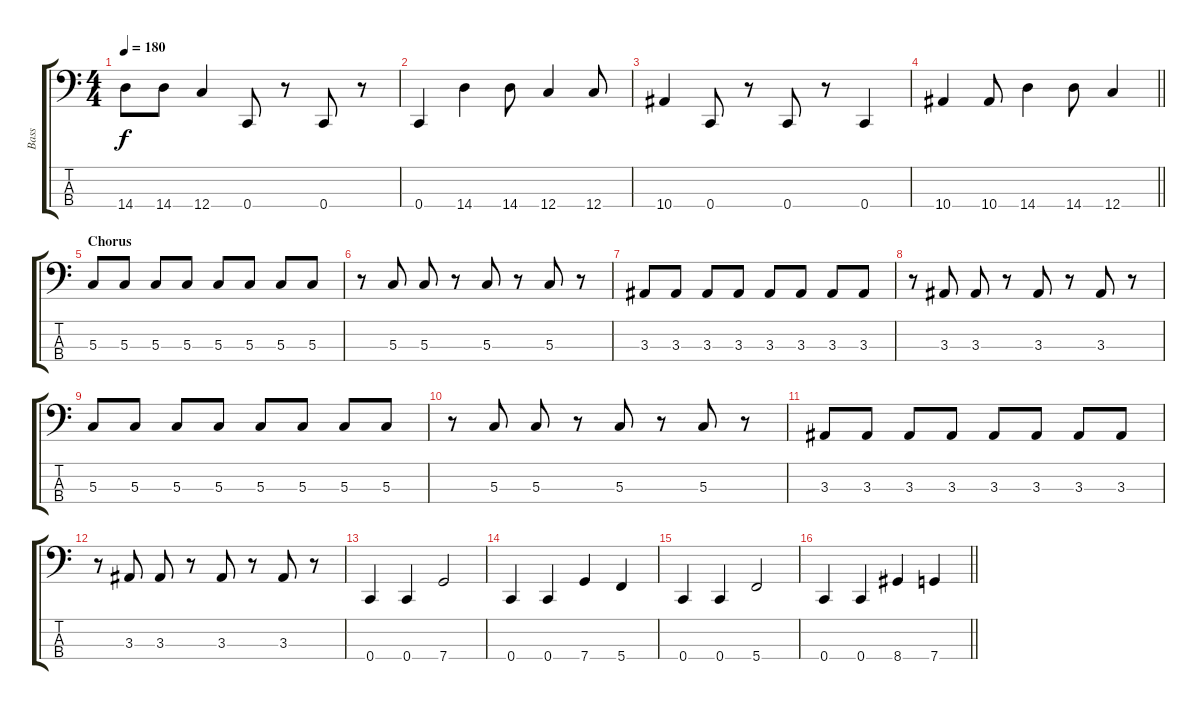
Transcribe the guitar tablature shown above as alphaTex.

\track ("Bass" "Bass") {instrument electricbassfinger}
\staff {score tabs}
\tuning (F2 C2 G1 C1) {hide}
\ts (4 4)
\tempo 180
\clef f4
\ks c
14.4{t}.8{dy f} 14.4.8 12.4.4 0.4.8 r.8 0.4.8 r.8 |
0.4.4 14.4.4 14.4.8 12.4.4 12.4.8 |
10.4.4 0.4.8 r.8 0.4.8 r.8 0.4.4 |
\barLineRight lightlight
10.4.4 10.4.8 14.4.4 14.4.8 12.4.4 |
\section ("" "Chorus")
5.3.8 5.3.8 5.3.8 5.3.8 5.3.8 5.3.8 5.3.8 5.3.8 |
r.8 5.3.8 5.3.8 r.8 5.3.8 r.8 5.3.8 r.8 |
3.3.8 3.3.8 3.3.8 3.3.8 3.3.8 3.3.8 3.3.8 3.3.8 |
r.8 3.3.8 3.3.8 r.8 3.3.8 r.8 3.3.8 r.8 |
5.3.8 5.3.8 5.3.8 5.3.8 5.3.8 5.3.8 5.3.8 5.3.8 |
r.8 5.3.8 5.3.8 r.8 5.3.8 r.8 5.3.8 r.8 |
3.3.8 3.3.8 3.3.8 3.3.8 3.3.8 3.3.8 3.3.8 3.3.8 |
r.8 3.3.8 3.3.8 r.8 3.3.8 r.8 3.3.8 r.8 |
0.4.4 0.4.4 7.4.2 |
0.4.4 0.4.4 7.4.4 5.4.4 |
0.4.4 0.4.4 5.4.2 |
\barLineRight lightlight
0.4.4 0.4.4 8.4.4 7.4.4
